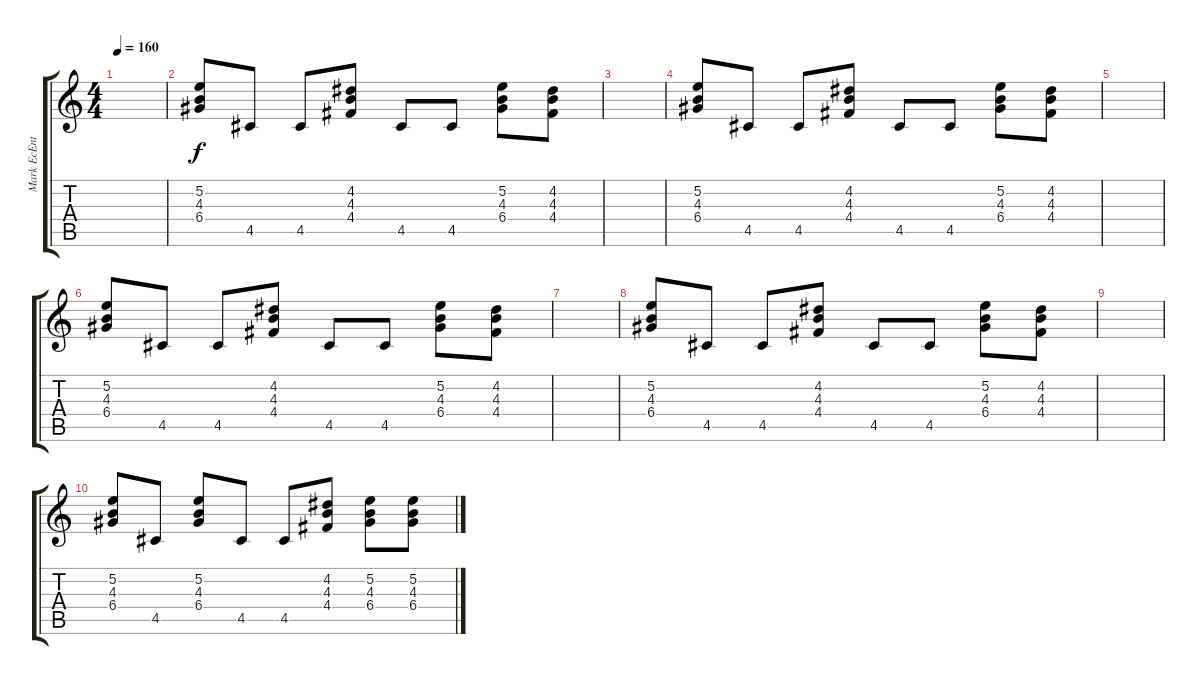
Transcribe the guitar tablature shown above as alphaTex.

\track ("Mark EcEntee" "Mark EcEnt") {instrument overdrivenguitar}
\staff {score tabs}
\tuning (E4 B3 G3 D3 A2 E2) {hide}
\ts (4 4)
\tempo 160
\clef g2
\ks c
|
(5.2 4.3 6.4).8 4.5.8 4.5.8 (4.2 4.3 4.4).8 4.5.8 4.5.8 (5.2 4.3 6.4).8 (4.2 4.3 4.4).8 |
|
(5.2 4.3 6.4).8 4.5.8 4.5.8 (4.2 4.3 4.4).8 4.5.8 4.5.8 (5.2 4.3 6.4).8 (4.2 4.3 4.4).8 |
|
(5.2 4.3 6.4).8 4.5.8 4.5.8 (4.2 4.3 4.4).8 4.5.8 4.5.8 (5.2 4.3 6.4).8 (4.2 4.3 4.4).8 |
|
(5.2 4.3 6.4).8 4.5.8 4.5.8 (4.2 4.3 4.4).8 4.5.8 4.5.8 (5.2 4.3 6.4).8 (4.2 4.3 4.4).8 |
|
(5.2 4.3 6.4).8 4.5.8 (5.2 4.3 6.4).8 4.5.8 4.5.8 (4.2 4.3 4.4).8 (5.2 4.3 6.4).8 (5.2 4.3 6.4).8
